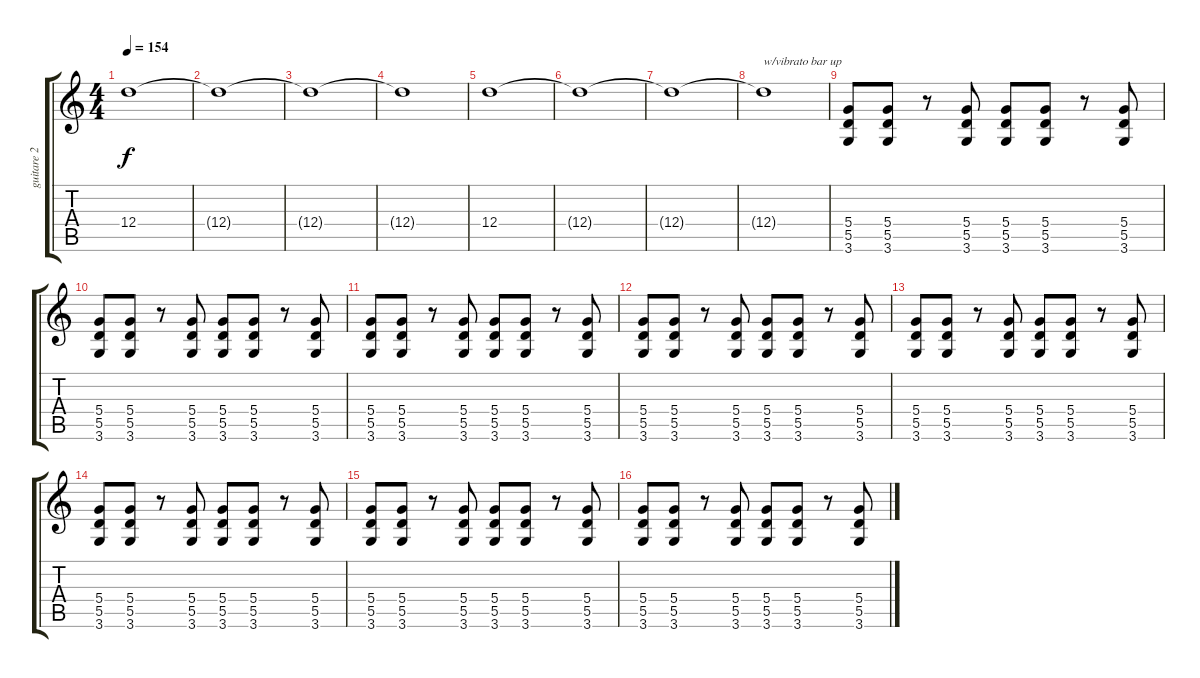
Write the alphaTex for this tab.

\track ("guitare 2" "guitare 2") {instrument overdrivenguitar}
\staff {score tabs}
\tuning (E4 B3 G3 D3 A2 E2) {hide}
\ts (4 4)
\tempo 154
\clef g2
\ks c
12.4.1{dy f} |
12.4{t}.1 |
12.4{t}.1 |
12.4{t}.1 |
12.4.1 |
12.4{t}.1 |
12.4{t}.1 |
12.4{t}.1{txt "w/vibrato bar up"} |
(5.4 5.5 3.6).8 (5.4 5.5 3.6).8 r.8 (5.4 5.5 3.6).8 (5.4 5.5 3.6).8 (5.4 5.5 3.6).8 r.8 (5.4 5.5 3.6).8 |
(5.4 5.5 3.6).8 (5.4 5.5 3.6).8 r.8 (5.4 5.5 3.6).8 (5.4 5.5 3.6).8 (5.4 5.5 3.6).8 r.8 (5.4 5.5 3.6).8 |
(5.4 5.5 3.6).8 (5.4 5.5 3.6).8 r.8 (5.4 5.5 3.6).8 (5.4 5.5 3.6).8 (5.4 5.5 3.6).8 r.8 (5.4 5.5 3.6).8 |
(5.4 5.5 3.6).8 (5.4 5.5 3.6).8 r.8 (5.4 5.5 3.6).8 (5.4 5.5 3.6).8 (5.4 5.5 3.6).8 r.8 (5.4 5.5 3.6).8 |
(5.4 5.5 3.6).8 (5.4 5.5 3.6).8 r.8 (5.4 5.5 3.6).8 (5.4 5.5 3.6).8 (5.4 5.5 3.6).8 r.8 (5.4 5.5 3.6).8 |
(5.4 5.5 3.6).8 (5.4 5.5 3.6).8 r.8 (5.4 5.5 3.6).8 (5.4 5.5 3.6).8 (5.4 5.5 3.6).8 r.8 (5.4 5.5 3.6).8 |
(5.4 5.5 3.6).8 (5.4 5.5 3.6).8 r.8 (5.4 5.5 3.6).8 (5.4 5.5 3.6).8 (5.4 5.5 3.6).8 r.8 (5.4 5.5 3.6).8 |
(5.4 5.5 3.6).8 (5.4 5.5 3.6).8 r.8 (5.4 5.5 3.6).8 (5.4 5.5 3.6).8 (5.4 5.5 3.6).8 r.8 (5.4 5.5 3.6).8
